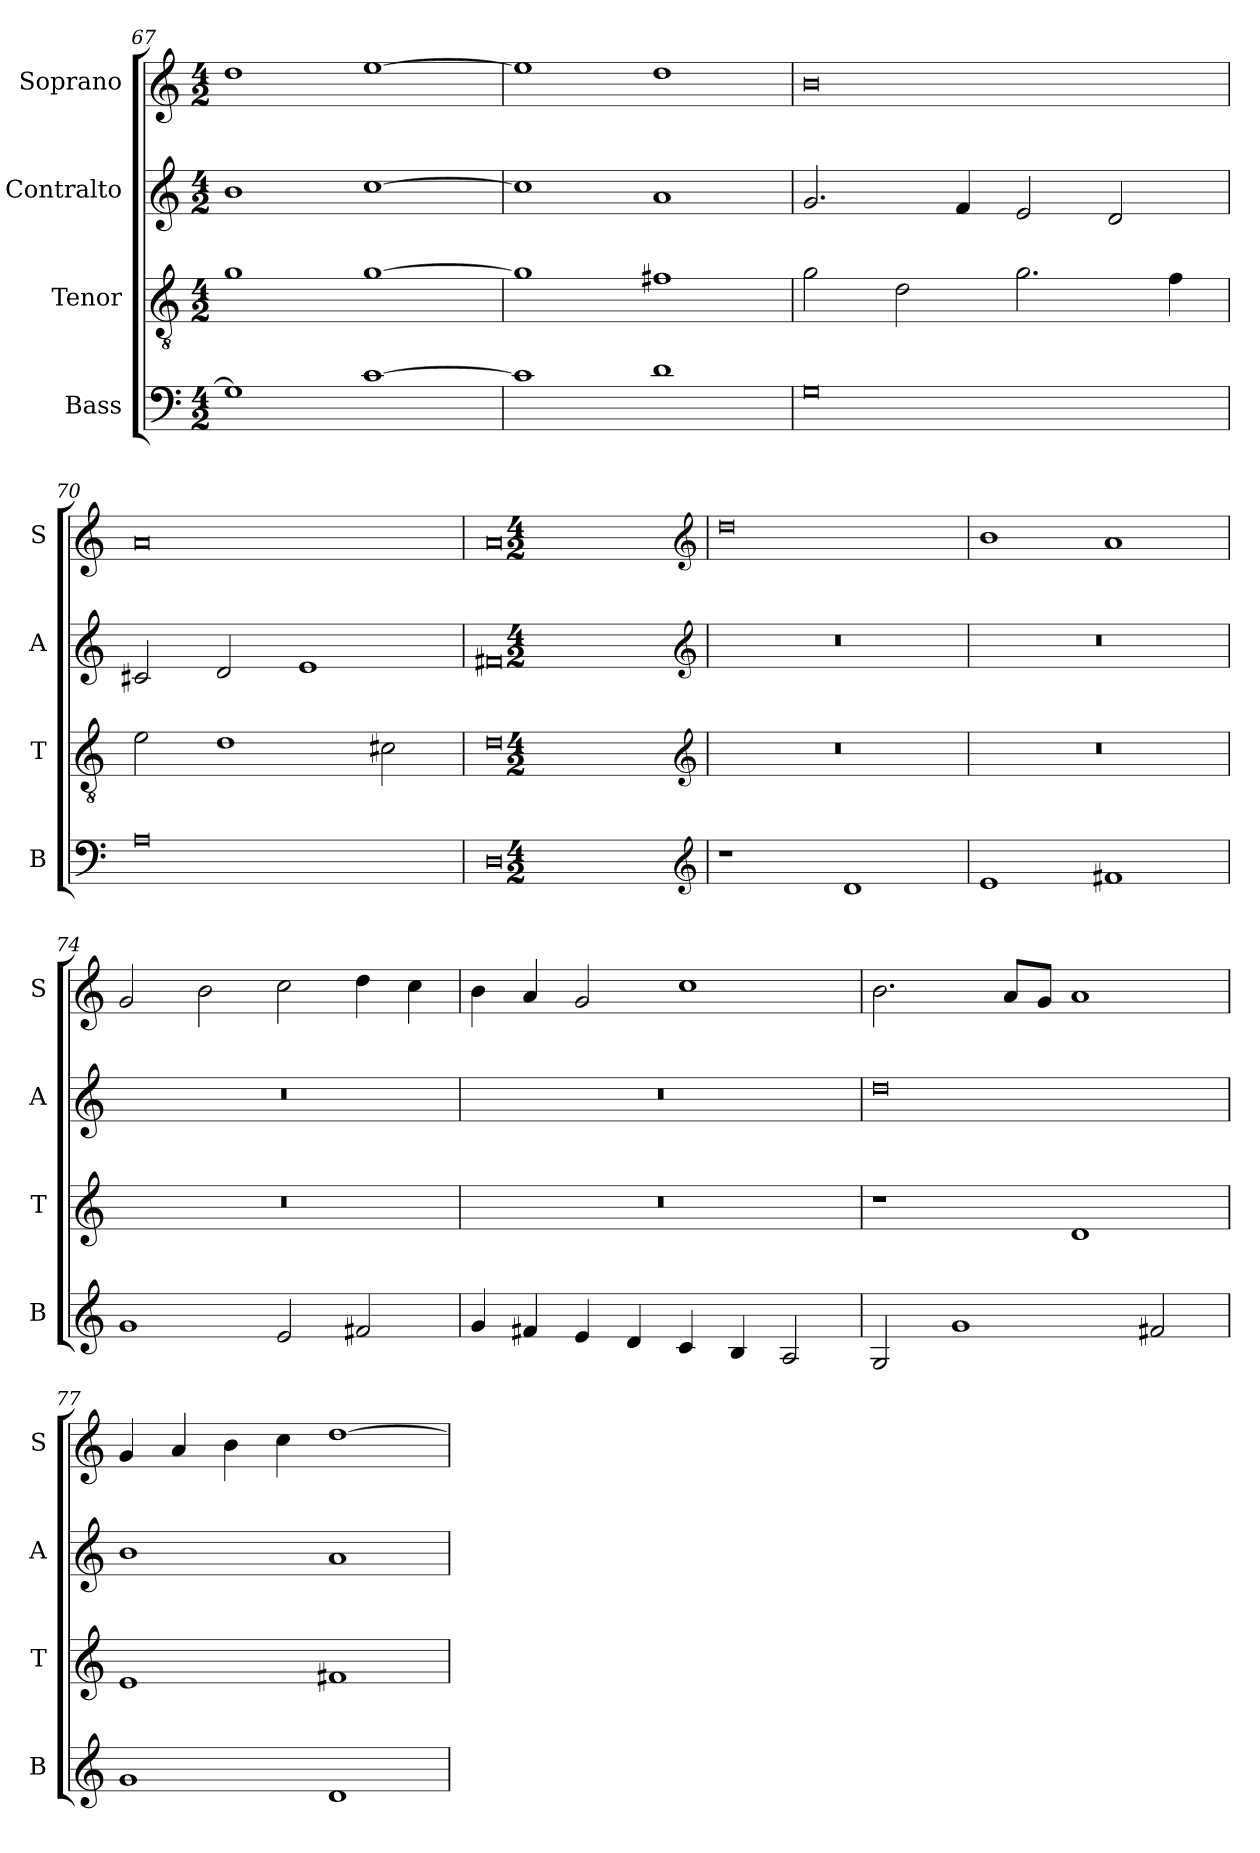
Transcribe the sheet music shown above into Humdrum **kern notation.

**kern	**kern	**kern	**kern
*part4	*part3	*part2	*part1
*staff4	*staff3	*staff2	*staff1
*I"Bass	*I"Tenor	*I"Contralto	*I"Soprano
*I'B	*I'T	*I'A	*I'S
*clefF4	*clefGv2	*clefG2	*clefG2
*k[]	*k[]	*k[]	*k[]
*G:mix	*G:mix	*G:mix	*G:mix
*M4/2	*M4/2	*M4/2	*M4/2
=67	=67	=67	=67
1G]	1g	1b	1dd
[1c	[1g	[1cc	[1ee
=68	=68	=68	=68
1c]	1g]	1cc]	1ee]
1d	1f#X	1a	1dd
=69	=69	=69	=69
0G	2g	2.g	0b
.	2d	.	.
.	.	4f	.
.	2.g	2e	.
.	.	2d	.
.	4f	.	.
=70	=70	=70	=70
0A	2e	2c#X	0a
.	1d	2d	.
.	.	1e	.
.	2c#X	.	.
=71	=71	=71	=71
0D	0d	0f#X	0a
*clefG2	*clefG2	*clefG2	*clefG2
*k[]	*k[]	*k[]	*k[]
*G:mix	*G:mix	*G:mix	*G:mix
*M4/2	*M4/2	*M4/2	*M4/2
=72	=72	=72	=72
1r	0r	0r	0dd
1d	.	.	.
=73	=73	=73	=73
1e	0r	0r	1b
1f#X	.	.	1a
=74	=74	=74	=74
1g	0r	0r	2g
.	.	.	2b
2e	.	.	2cc
2f#X	.	.	4dd
.	.	.	4cc
=75	=75	=75	=75
4g	0r	0r	4b
4f#X	.	.	4a
4e	.	.	2g
4d	.	.	.
4c	.	.	1cc
4B	.	.	.
2A	.	.	.
=76	=76	=76	=76
2G	1r	0dd	2.b
1g	.	.	.
.	.	.	8a/L
.	.	.	8g/J
.	1d	.	1a
2f#X	.	.	.
=77	=77	=77	=77
1g	1e	1b	4g
.	.	.	4a
.	.	.	4b
.	.	.	4cc
1d	1f#X	1a	[1dd
=	=	=	=
*-	*-	*-	*-
